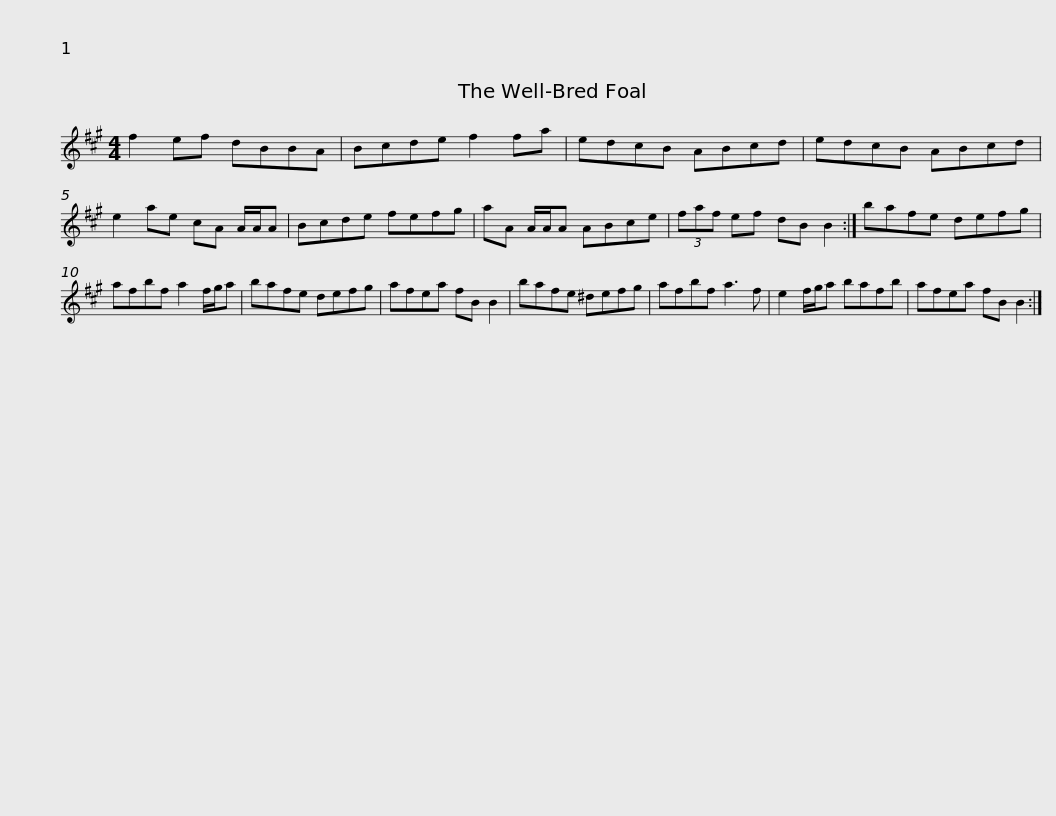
X:1
L:1/8
M:4/4
I:linebreak $
K:A
V:1 treble
V:1
 f2 ef dBBA | Bcde f2 fa | edcB ABcd | edcB ABcd | e2 ae cA A/A/A |$ %5
 Bcde fefg | aA A/A/A ABce | (3faf ef dB B2 :| bafe defg | afbf a2 f/g/a |$ %10
 bafe defg | afea fB B2 | bafe ^defg | afbf a3 f | e2 f/g/a bafb |$ %15
 afea fB B2 :| %16
